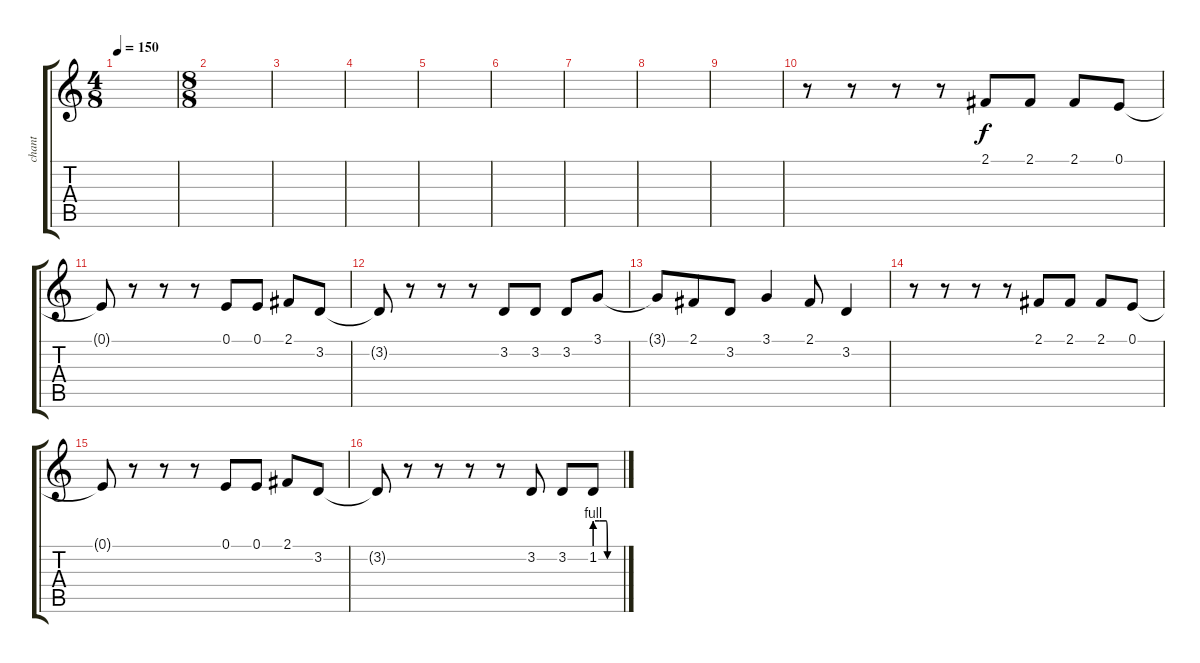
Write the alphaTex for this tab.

\track ("chant" "chant") {instrument flute}
\staff {score tabs}
\tuning (E4 B3 G3 D3 A2 E2) {hide}
\ts (4 8)
\tempo 150
\clef g2
\ks c
|
\ts (8 8)
|
|
|
|
|
|
|
|
r.8 r.8 r.8 r.8 2.1.8 2.1.8 2.1.8 0.1.8 |
0.1{t}.8 r.8 r.8 r.8 0.1.8 0.1.8 2.1.8 3.2.8 |
3.2{t}.8 r.8 r.8 r.8 3.2.8 3.2.8 3.2.8 3.1.8 |
3.1{t}.8 2.1.8 3.2.8 3.1.4 2.1.8 3.2.4 |
r.8 r.8 r.8 r.8 2.1.8 2.1.8 2.1.8 0.1.8 |
0.1{t}.8 r.8 r.8 r.8 0.1.8 0.1.8 2.1.8 3.2.8 |
3.2{t}.8 r.8 r.8 r.8 r.8 3.2.8 3.2.8 1.2{be (custom 0 4 11 4 27 4 30 0 60 0)}.8
